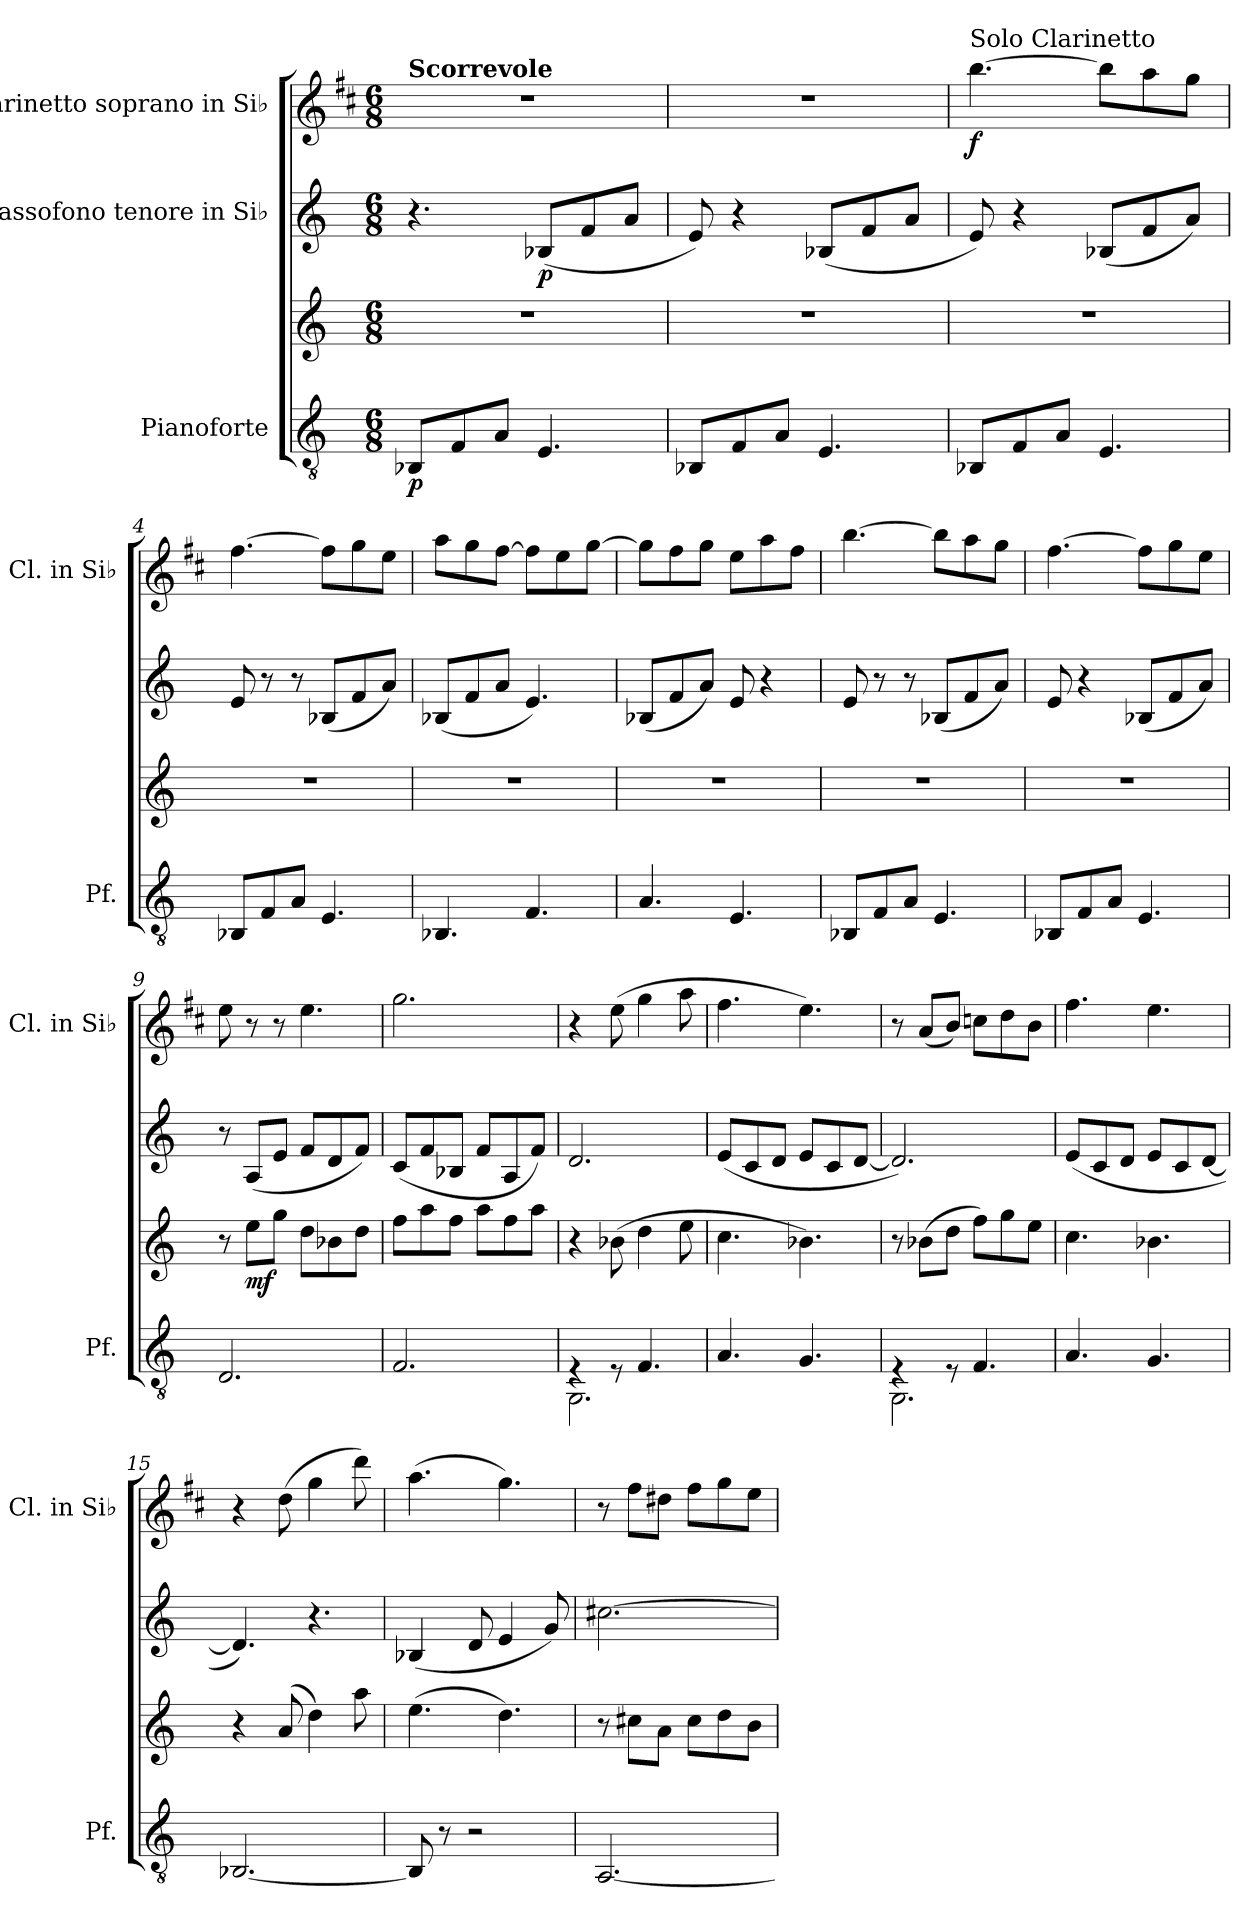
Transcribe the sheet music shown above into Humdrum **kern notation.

**kern	**kern	**dynam	**kern	**dynam	**kern	**dynam
*part3	*part3	*part3	*part2	*part2	*part1	*part1
*staff4	*staff3	*staff3/4	*staff2	*staff2	*staff1	*staff1
*I"Pianoforte	*	*	*I"Sassofono tenore in Si♭	*	*I"Clarinetto soprano in Si♭	*
*I'Pf.	*	*	*	*	*I'Cl. in Si♭	*
*clefGv2	*clefG2	*	*clefG2	*	*clefG2	*
*	*	*	*ITrd8c14	*	*ITrd1c2	*
*k[]	*k[]	*	*k[]	*	*k[]	*
*M6/8	*M6/8	*	*M6/8	*	*M6/8	*
*MM72	*MM72	*	*MM72	*	*MM72	*
=1	=1	=1	=1	=1	=1	=1
!	!	!	!	!	!LO:TX:a:B:t=Scorrevole	!
!	!	!LO:DY:b=2	!	!	!	!
8BB-X/L	2.r	p	4.r	.	2.r	.
8F/	.	.	.	.	.	.
8A/J	.	.	.	.	.	.
!	!	!	!	!LO:DY:b	!	!
4.E/	.	.	(8BB-X/L	p	.	.
.	.	.	8F/	.	.	.
.	.	.	8A/J	.	.	.
=2	=2	=2	=2	=2	=2	=2
8BB-X/L	2.r	.	8E/)	.	2.r	.
8F/	.	.	4r	.	.	.
8A/J	.	.	.	.	.	.
4.E/	.	.	(8BB-X/L	.	.	.
.	.	.	8F/	.	.	.
.	.	.	8A/J	.	.	.
=3	=3	=3	=3	=3	=3	=3
!	!	!	!	!	!LO:TX:a:t=Solo Clarinetto	!
!	!	!	!	!	!	!LO:DY:b
8BB-X/L	2.r	.	8E/)	.	[4.aa\	f
8F/	.	.	4r	.	.	.
8A/J	.	.	.	.	.	.
4.E/	.	.	(8BB-X/L	.	8aa\L]	.
.	.	.	8F/	.	8gg\	.
.	.	.	8A/J)	.	8ff\J	.
=4	=4	=4	=4	=4	=4	=4
8BB-X/L	2.r	.	8E/	.	[4.ee\	.
8F/	.	.	8r	.	.	.
8A/J	.	.	8r	.	.	.
4.E/	.	.	(8BB-X/L	.	8ee\L]	.
.	.	.	8F/	.	8ff\	.
.	.	.	8A/J)	.	8dd\J	.
!!LO:LB:g=z
=5	=5	=5	=5	=5	=5	=5
4.BB-X/	2.r	.	(8BB-X/L	.	8gg\L	.
.	.	.	8F/	.	8ff\	.
.	.	.	8A/J	.	[8ee\J	.
4.F/	.	.	4.E/)	.	8ee\L]	.
.	.	.	.	.	8dd\	.
.	.	.	.	.	[8ff\J	.
=6	=6	=6	=6	=6	=6	=6
4.A/	2.r	.	(8BB-X/L	.	8ff\L]	.
.	.	.	8F/	.	8ee\	.
.	.	.	8A/J)	.	8ff\J	.
4.E/	.	.	8E/	.	8dd\L	.
.	.	.	4r	.	8gg\	.
.	.	.	.	.	8ee\J	.
=7	=7	=7	=7	=7	=7	=7
8BB-X/L	2.r	.	8E/	.	[4.aa\	.
8F/	.	.	8r	.	.	.
8A/J	.	.	8r	.	.	.
4.E/	.	.	(8BB-X/L	.	8aa\L]	.
.	.	.	8F/	.	8gg\	.
.	.	.	8A/J)	.	8ff\J	.
=8	=8	=8	=8	=8	=8	=8
8BB-X/L	2.r	.	8E/	.	[4.ee\	.
8F/	.	.	4r	.	.	.
8A/J	.	.	.	.	.	.
4.E/	.	.	(8BB-X/L	.	8ee\L]	.
.	.	.	8F/	.	8ff\	.
.	.	.	8A/J)	.	8dd\J	.
=9	=9	=9	=9	=9	=9	=9
2.D/	8r	.	8r	.	8dd\	.
!	!	!LO:DY:b	!	!	!	!
.	8ee\L	mf	(8AA/L	.	8r	.
.	8gg\J	.	8E/J	.	8r	.
.	8dd\L	.	8F/L	.	4.dd\	.
.	8b-X\	.	8D/	.	.	.
.	8dd\J	.	8F/J)	.	.	.
!!LO:LB:g=z
=10	=10	=10	=10	=10	=10	=10
2.F/	8ff\L	.	(8C/L	.	2.ff\	.
.	8aa\	.	8F/	.	.	.
.	8ff\J	.	8BB-X/J	.	.	.
.	8aa\L	.	8F/L	.	.	.
.	8ff\	.	8AA/	.	.	.
.	8aa\J	.	8F/J)	.	.	.
=11	=11	=11	=11	=11	=11	=11
*^	*	*	*	*	*	*
4rE	2.GG\	4r	.	2.D/	.	4r	.
8rE	.	(8b-X\	.	.	.	(8dd\	.
4.F/	.	4dd\	.	.	.	4ff\	.
.	.	8ee\	.	.	.	8gg\	.
*v	*v	*	*	*	*	*	*
=12	=12	=12	=12	=12	=12	=12
4.A/	4.cc\	.	(8E/L	.	4.ee\	.
.	.	.	8C/	.	.	.
.	.	.	8D/J	.	.	.
4.G/	4.b-X\)	.	8E/L	.	4.dd\)	.
.	.	.	8C/	.	.	.
.	.	.	[8D/J	.	.	.
=13	=13	=13	=13	=13	=13	=13
*^	*	*	*	*	*	*
4rE	2.GG\	8r	.	2.D/])	.	8r	.
.	.	(8b-X\L	.	.	.	(8g/L	.
8rE	.	8dd\J	.	.	.	8a/J)	.
4.F/	.	8ff\L)	.	.	.	8b-X\L	.
.	.	8gg\	.	.	.	8cc\	.
.	.	8ee\J	.	.	.	8a\J	.
*v	*v	*	*	*	*	*	*
=14	=14	=14	=14	=14	=14	=14
4.A/	4.cc\	.	(8E/L	.	4.ee\	.
.	.	.	8C/	.	.	.
.	.	.	8D/J	.	.	.
4.G/	4.b-X\	.	8E/L	.	4.dd\	.
.	.	.	8C/	.	.	.
.	.	.	[8D/J	.	.	.
=15	=15	=15	=15	=15	=15	=15
[2.BB-X/	4r	.	4.D/])	.	4r	.
.	(8a/	.	.	.	(8cc\	.
.	4dd\)	.	4.r	.	4ff\	.
.	8aa\	.	.	.	8ccc\)	.
!!LO:PB:g=z
=16	=16	=16	=16	=16	=16	=16
8BB-/]	(4.ee\	.	(4BB-X/	.	(4.gg\	.
8r	.	.	.	.	.	.
2r	.	.	8D/	.	.	.
.	4.dd\)	.	4E/	.	4.ff\)	.
.	.	.	8G/)	.	.	.
=17	=17	=17	=17	=17	=17	=17
[2.AA/	8r	.	[2.c#X\	.	8r	.
.	8cc#X\L	.	.	.	8ee\L	.
.	8a\J	.	.	.	8cc#X\J	.
.	8cc#\L	.	.	.	8ee\L	.
.	8dd\	.	.	.	8ff\	.
.	8b\J	.	.	.	8dd\J	.
=	=	=	=	=	=	=
*-	*-	*-	*-	*-	*-	*-
